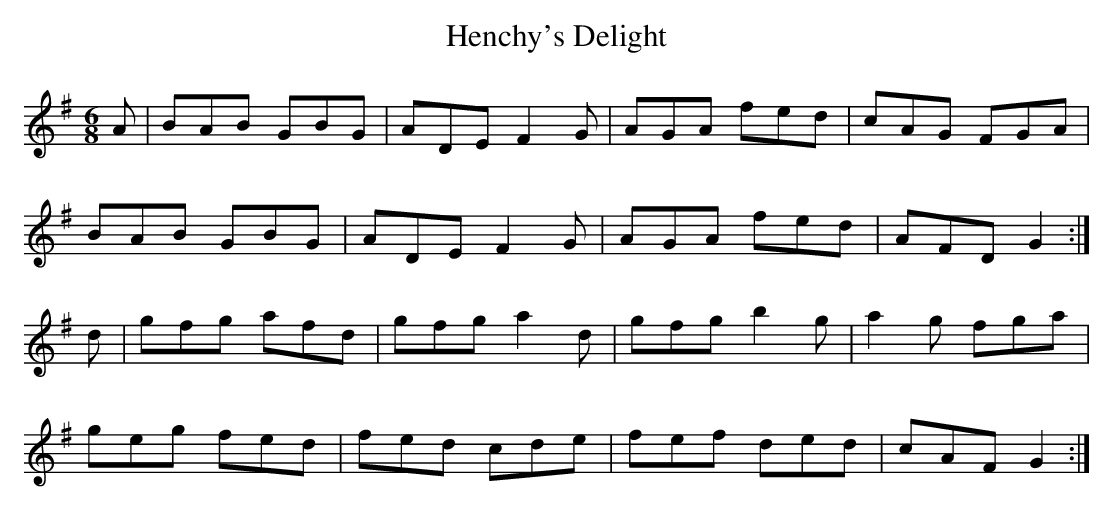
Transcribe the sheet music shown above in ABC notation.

X:1
T: Henchy's Delight
M: 6/8
L: 1/8
K: G
A | BAB GBG | ADE F2 G | AGA fed | cAG FGA |
BAB GBG | ADE F2 G | AGA fed | AFD G2 :|
d | gfg afd | gfg a2 d | gfg b2 g | a2 g fga |
geg fed | fed cde | fef ded | cAF G2 :|
